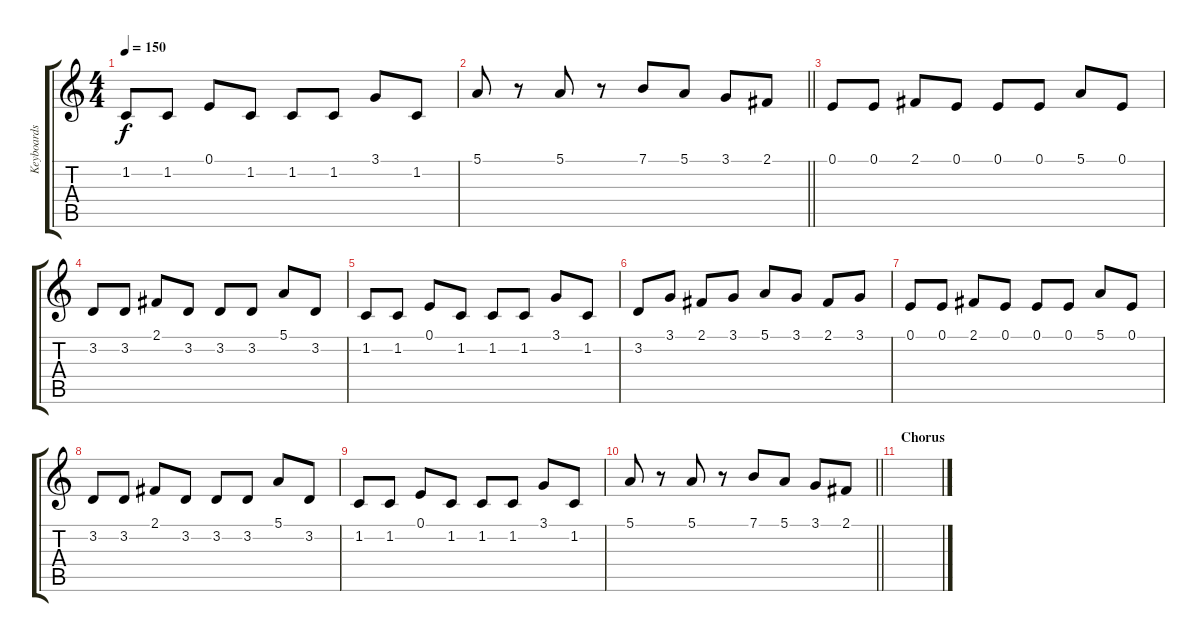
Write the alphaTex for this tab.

\track ("Keyboards" "Keyboards") {instrument stringensemble1}
\staff {score tabs}
\tuning (E4 B3 G3 D3 A2 E2) {hide}
\ts (4 4)
\tempo 150
\clef g2
\ks c
1.2.8{dy f} 1.2.8 0.1.8 1.2.8 1.2.8 1.2.8 3.1.8 1.2.8 |
\barLineRight lightlight
5.1.8 r.8 5.1.8 r.8 7.1.8 5.1.8 3.1.8 2.1.8 |
0.1.8 0.1.8 2.1.8 0.1.8 0.1.8 0.1.8 5.1.8 0.1.8 |
3.2.8 3.2.8 2.1.8 3.2.8 3.2.8 3.2.8 5.1.8 3.2.8 |
1.2.8 1.2.8 0.1.8 1.2.8 1.2.8 1.2.8 3.1.8 1.2.8 |
3.2.8 3.1.8 2.1.8 3.1.8 5.1.8 3.1.8 2.1.8 3.1.8 |
0.1.8 0.1.8 2.1.8 0.1.8 0.1.8 0.1.8 5.1.8 0.1.8 |
3.2.8 3.2.8 2.1.8 3.2.8 3.2.8 3.2.8 5.1.8 3.2.8 |
1.2.8 1.2.8 0.1.8 1.2.8 1.2.8 1.2.8 3.1.8 1.2.8 |
\barLineRight lightlight
5.1.8 r.8 5.1.8 r.8 7.1.8 5.1.8 3.1.8 2.1.8 |
\section ("" "Chorus")
